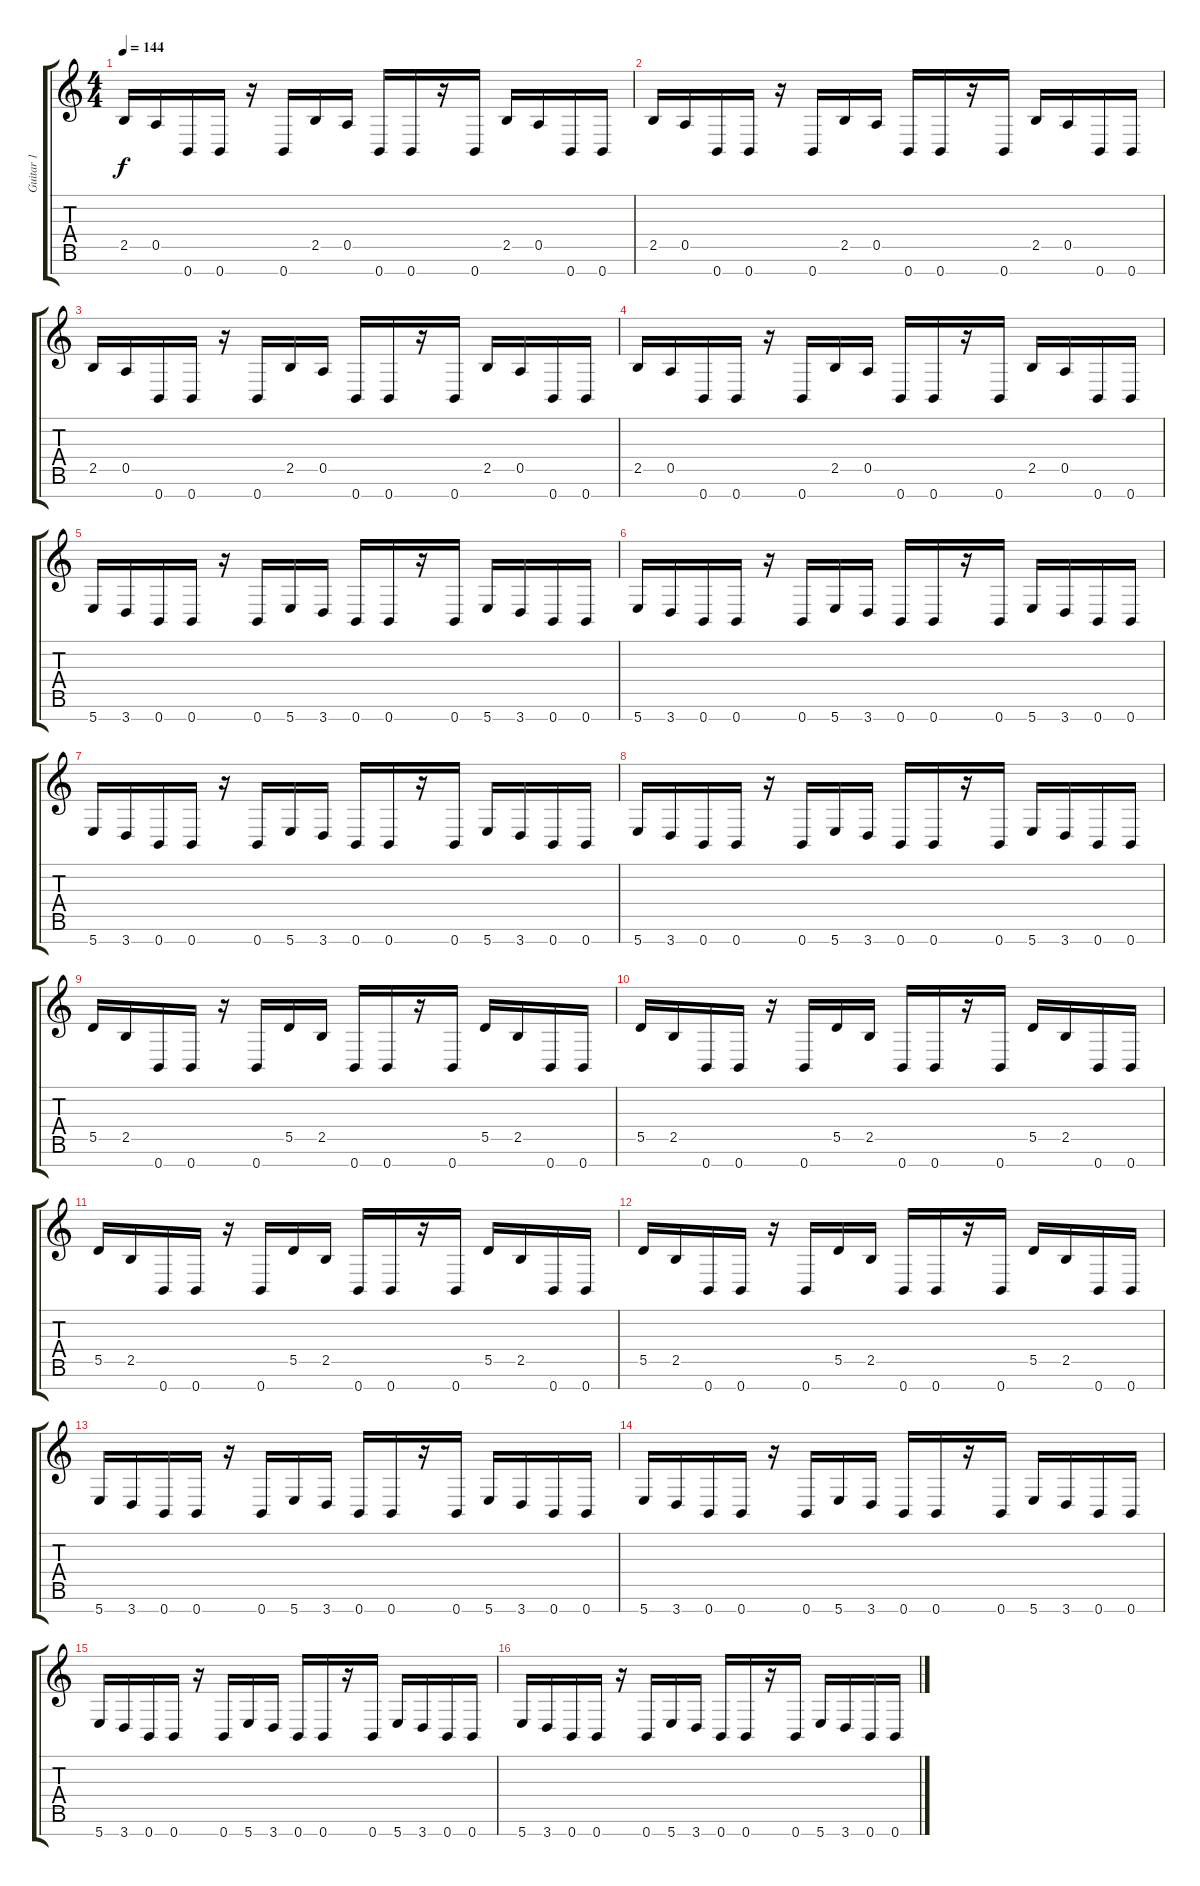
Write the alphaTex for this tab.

\track ("Guitar 1" "Guitar 1") {instrument distortionguitar}
\staff {score tabs}
\tuning (E4 B3 G3 D3 A2 E2 B1) {hide}
\ts (4 4)
\tempo 144
\clef g2
\ks c
2.5.16{dy f} 0.5.16 0.7.16 0.7.16 r.16 0.7.16 2.5.16 0.5.16 0.7.16 0.7.16 r.16 0.7.16 2.5.16 0.5.16 0.7.16 0.7.16 |
2.5.16 0.5.16 0.7.16 0.7.16 r.16 0.7.16 2.5.16 0.5.16 0.7.16 0.7.16 r.16 0.7.16 2.5.16 0.5.16 0.7.16 0.7.16 |
2.5.16 0.5.16 0.7.16 0.7.16 r.16 0.7.16 2.5.16 0.5.16 0.7.16 0.7.16 r.16 0.7.16 2.5.16 0.5.16 0.7.16 0.7.16 |
2.5.16 0.5.16 0.7.16 0.7.16 r.16 0.7.16 2.5.16 0.5.16 0.7.16 0.7.16 r.16 0.7.16 2.5.16 0.5.16 0.7.16 0.7.16 |
5.7.16 3.7.16 0.7.16 0.7.16 r.16 0.7.16 5.7.16 3.7.16 0.7.16 0.7.16 r.16 0.7.16 5.7.16 3.7.16 0.7.16 0.7.16 |
5.7.16 3.7.16 0.7.16 0.7.16 r.16 0.7.16 5.7.16 3.7.16 0.7.16 0.7.16 r.16 0.7.16 5.7.16 3.7.16 0.7.16 0.7.16 |
5.7.16 3.7.16 0.7.16 0.7.16 r.16 0.7.16 5.7.16 3.7.16 0.7.16 0.7.16 r.16 0.7.16 5.7.16 3.7.16 0.7.16 0.7.16 |
5.7.16 3.7.16 0.7.16 0.7.16 r.16 0.7.16 5.7.16 3.7.16 0.7.16 0.7.16 r.16 0.7.16 5.7.16 3.7.16 0.7.16 0.7.16 |
5.5.16 2.5.16 0.7.16 0.7.16 r.16 0.7.16 5.5.16 2.5.16 0.7.16 0.7.16 r.16 0.7.16 5.5.16 2.5.16 0.7.16 0.7.16 |
5.5.16 2.5.16 0.7.16 0.7.16 r.16 0.7.16 5.5.16 2.5.16 0.7.16 0.7.16 r.16 0.7.16 5.5.16 2.5.16 0.7.16 0.7.16 |
5.5.16 2.5.16 0.7.16 0.7.16 r.16 0.7.16 5.5.16 2.5.16 0.7.16 0.7.16 r.16 0.7.16 5.5.16 2.5.16 0.7.16 0.7.16 |
5.5.16 2.5.16 0.7.16 0.7.16 r.16 0.7.16 5.5.16 2.5.16 0.7.16 0.7.16 r.16 0.7.16 5.5.16 2.5.16 0.7.16 0.7.16 |
5.7.16 3.7.16 0.7.16 0.7.16 r.16 0.7.16 5.7.16 3.7.16 0.7.16 0.7.16 r.16 0.7.16 5.7.16 3.7.16 0.7.16 0.7.16 |
5.7.16 3.7.16 0.7.16 0.7.16 r.16 0.7.16 5.7.16 3.7.16 0.7.16 0.7.16 r.16 0.7.16 5.7.16 3.7.16 0.7.16 0.7.16 |
5.7.16 3.7.16 0.7.16 0.7.16 r.16 0.7.16 5.7.16 3.7.16 0.7.16 0.7.16 r.16 0.7.16 5.7.16 3.7.16 0.7.16 0.7.16 |
5.7.16 3.7.16 0.7.16 0.7.16 r.16 0.7.16 5.7.16 3.7.16 0.7.16 0.7.16 r.16 0.7.16 5.7.16 3.7.16 0.7.16 0.7.16
